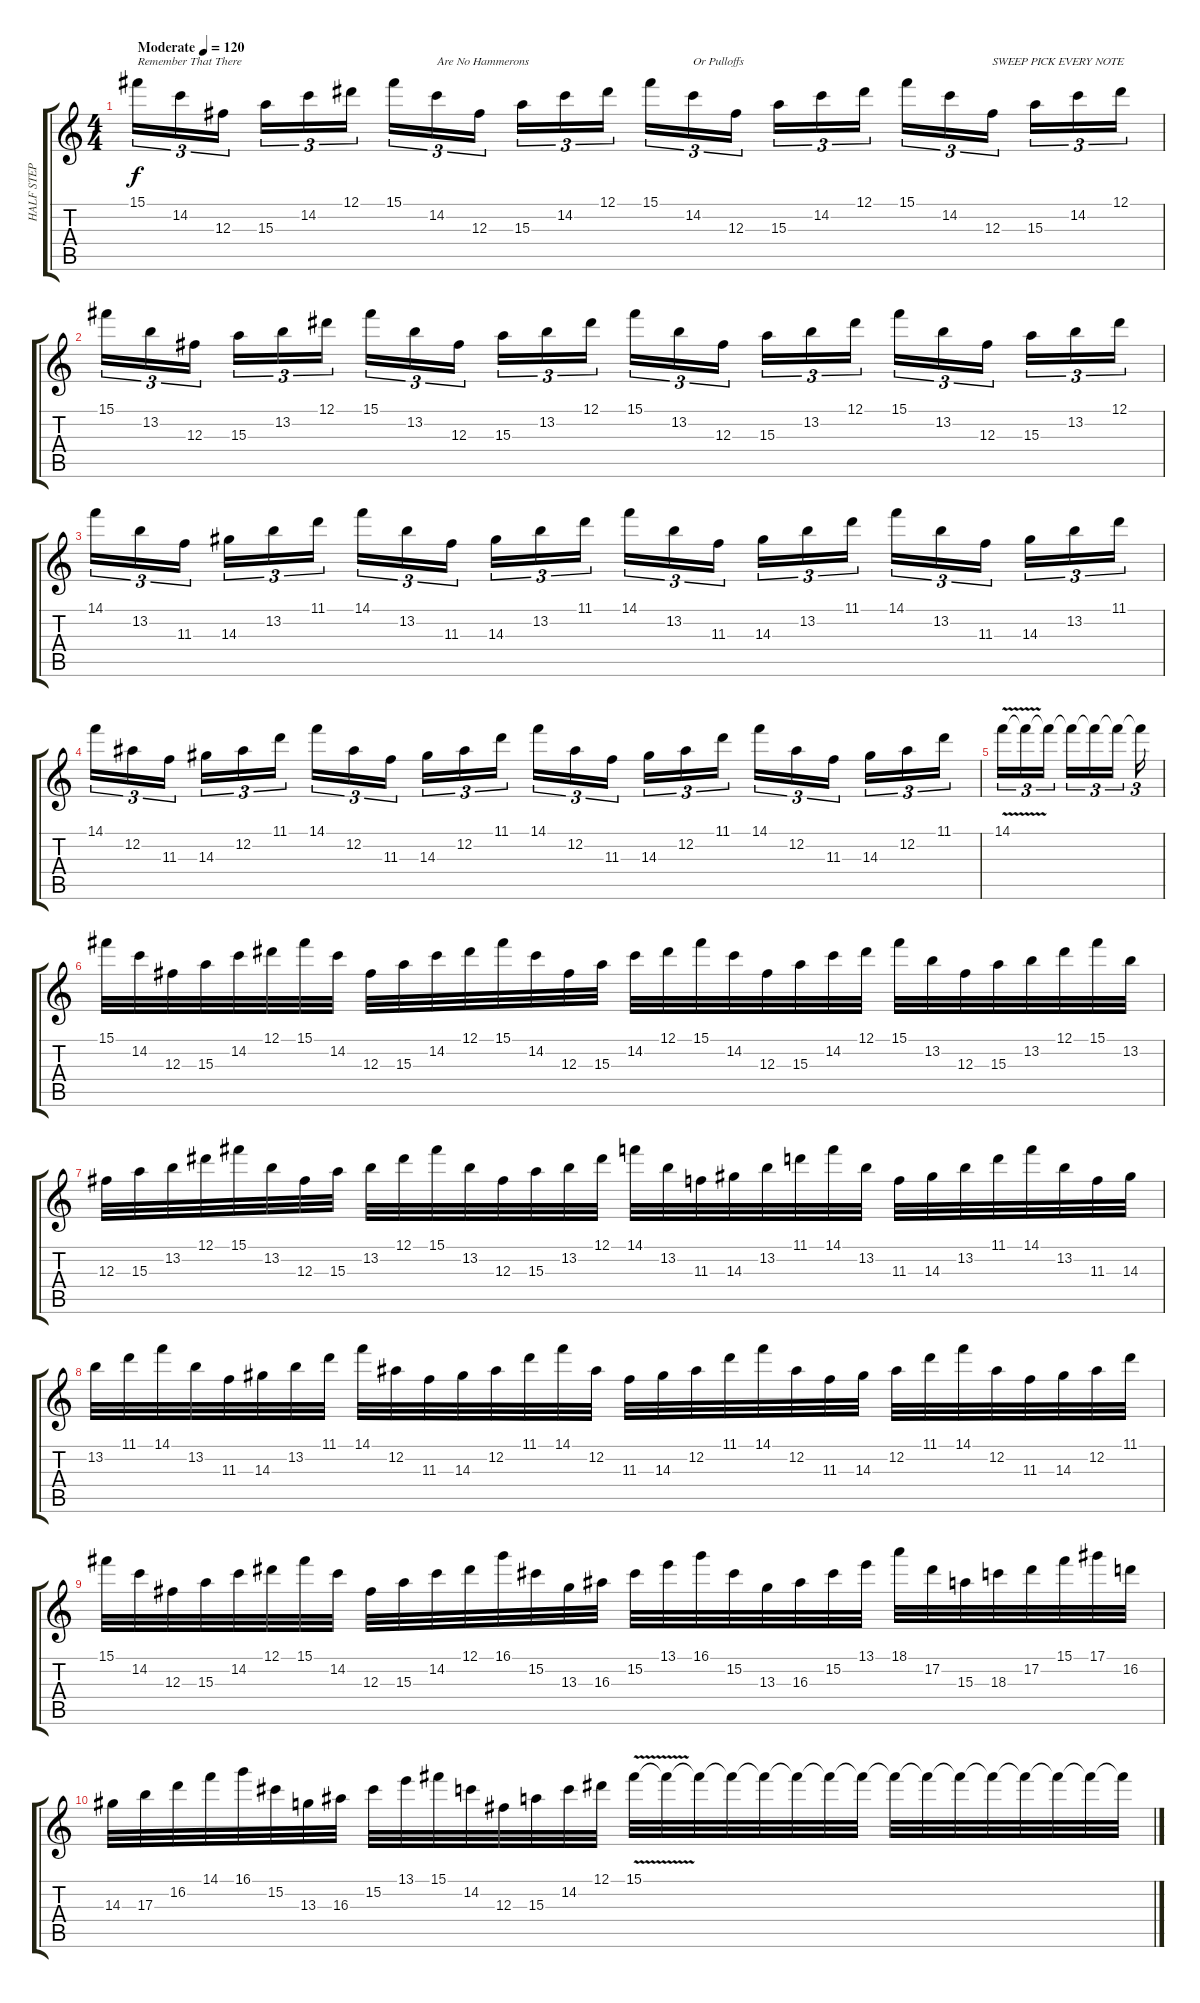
\track ("HALF STEP GUITAR" "HALF STEP ") {instrument distortionguitar}
\staff {score tabs}
\tuning (Eb4 Bb3 Gb3 Db3 Ab2 Eb2) {hide}
\ts (4 4)
\tempo (120 "Moderate")
\clef g2
\ks c
15.1.16{tu (3 2) txt "Remember That There" dy f instrument distortionguitar} 14.2.16{tu (3 2)} 12.3.16{tu (3 2) beam splitsecondary} 15.3.16{tu (3 2)} 14.2.16{tu (3 2)} 12.1.16{tu (3 2)} 15.1.16{tu (3 2)} 14.2.16{tu (3 2) txt "Are No Hammerons"} 12.3.16{tu (3 2) beam splitsecondary} 15.3.16{tu (3 2)} 14.2.16{tu (3 2)} 12.1.16{tu (3 2)} 15.1.16{tu (3 2)} 14.2.16{tu (3 2) txt "Or Pulloffs"} 12.3.16{tu (3 2) beam splitsecondary} 15.3.16{tu (3 2)} 14.2.16{tu (3 2)} 12.1.16{tu (3 2)} 15.1.16{tu (3 2)} 14.2.16{tu (3 2)} 12.3.16{tu (3 2) txt "SWEEP PICK EVERY NOTE" beam splitsecondary} 15.3.16{tu (3 2)} 14.2.16{tu (3 2)} 12.1.16{tu (3 2)} |
15.1.16{tu (3 2)} 13.2.16{tu (3 2)} 12.3.16{tu (3 2) beam splitsecondary} 15.3.16{tu (3 2)} 13.2.16{tu (3 2)} 12.1.16{tu (3 2)} 15.1.16{tu (3 2)} 13.2.16{tu (3 2)} 12.3.16{tu (3 2) beam splitsecondary} 15.3.16{tu (3 2)} 13.2.16{tu (3 2)} 12.1.16{tu (3 2)} 15.1.16{tu (3 2)} 13.2.16{tu (3 2)} 12.3.16{tu (3 2) beam splitsecondary} 15.3.16{tu (3 2)} 13.2.16{tu (3 2)} 12.1.16{tu (3 2)} 15.1.16{tu (3 2)} 13.2.16{tu (3 2)} 12.3.16{tu (3 2) beam splitsecondary} 15.3.16{tu (3 2)} 13.2.16{tu (3 2)} 12.1.16{tu (3 2)} |
14.1.16{tu (3 2)} 13.2.16{tu (3 2)} 11.3.16{tu (3 2) beam splitsecondary} 14.3.16{tu (3 2)} 13.2.16{tu (3 2)} 11.1.16{tu (3 2)} 14.1.16{tu (3 2)} 13.2.16{tu (3 2)} 11.3.16{tu (3 2) beam splitsecondary} 14.3.16{tu (3 2)} 13.2.16{tu (3 2)} 11.1.16{tu (3 2)} 14.1.16{tu (3 2)} 13.2.16{tu (3 2)} 11.3.16{tu (3 2) beam splitsecondary} 14.3.16{tu (3 2)} 13.2.16{tu (3 2)} 11.1.16{tu (3 2)} 14.1.16{tu (3 2)} 13.2.16{tu (3 2)} 11.3.16{tu (3 2) beam splitsecondary} 14.3.16{tu (3 2)} 13.2.16{tu (3 2)} 11.1.16{tu (3 2)} |
14.1.16{tu (3 2)} 12.2.16{tu (3 2)} 11.3.16{tu (3 2) beam splitsecondary} 14.3.16{tu (3 2)} 12.2.16{tu (3 2)} 11.1.16{tu (3 2)} 14.1.16{tu (3 2)} 12.2.16{tu (3 2)} 11.3.16{tu (3 2) beam splitsecondary} 14.3.16{tu (3 2)} 12.2.16{tu (3 2)} 11.1.16{tu (3 2)} 14.1.16{tu (3 2)} 12.2.16{tu (3 2)} 11.3.16{tu (3 2) beam splitsecondary} 14.3.16{tu (3 2)} 12.2.16{tu (3 2)} 11.1.16{tu (3 2)} 14.1.16{tu (3 2)} 12.2.16{tu (3 2)} 11.3.16{tu (3 2) beam splitsecondary} 14.3.16{tu (3 2)} 12.2.16{tu (3 2)} 11.1.16{tu (3 2)} |
14.1{v}.16{tu (3 2)} 14.1{t}.16{tu (3 2)} 14.1{t}.16{tu (3 2) beam splitsecondary} 14.1{t}.16{tu (3 2)} 14.1{t}.16{tu (3 2)} 14.1{t}.16{tu (3 2)} 14.1{t}.16{tu (3 2)} |
15.1.32 14.2.32 12.3.32 15.3.32 14.2.32 12.1.32 15.1.32 14.2.32 12.3.32 15.3.32 14.2.32 12.1.32 15.1.32 14.2.32 12.3.32 15.3.32 14.2.32 12.1.32 15.1.32 14.2.32 12.3.32 15.3.32 14.2.32 12.1.32 15.1.32 13.2.32 12.3.32 15.3.32 13.2.32 12.1.32 15.1.32 13.2.32 |
12.3.32 15.3.32 13.2.32 12.1.32 15.1.32 13.2.32 12.3.32 15.3.32 13.2.32 12.1.32 15.1.32 13.2.32 12.3.32 15.3.32 13.2.32 12.1.32 14.1.32 13.2.32 11.3.32 14.3.32 13.2.32 11.1.32 14.1.32 13.2.32 11.3.32 14.3.32 13.2.32 11.1.32 14.1.32 13.2.32 11.3.32 14.3.32 |
13.2.32 11.1.32 14.1.32 13.2.32 11.3.32 14.3.32 13.2.32 11.1.32 14.1.32 12.2.32 11.3.32 14.3.32 12.2.32 11.1.32 14.1.32 12.2.32 11.3.32 14.3.32 12.2.32 11.1.32 14.1.32 12.2.32 11.3.32 14.3.32 12.2.32 11.1.32 14.1.32 12.2.32 11.3.32 14.3.32 12.2.32 11.1.32 |
15.1.32 14.2.32 12.3.32 15.3.32 14.2.32 12.1.32 15.1.32 14.2.32 12.3.32 15.3.32 14.2.32 12.1.32 16.1.32 15.2.32 13.3.32 16.3.32 15.2.32 13.1.32 16.1.32 15.2.32 13.3.32 16.3.32 15.2.32 13.1.32 18.1.32 17.2.32 15.3.32 18.3.32 17.2.32 15.1.32 17.1.32 16.2.32 |
14.3.32 17.3.32 16.2.32 14.1.32 16.1.32 15.2.32 13.3.32 16.3.32 15.2.32 13.1.32 15.1.32 14.2.32 12.3.32 15.3.32 14.2.32 12.1.32 15.1{v}.32 15.1{t}.32 15.1{t}.32 15.1{t}.32 15.1{t}.32 15.1{t}.32 15.1{t}.32 15.1{t}.32 15.1{t}.32 15.1{t}.32 15.1{t}.32 15.1{t}.32 15.1{t}.32 15.1{t}.32 15.1{t}.32 15.1{t}.32
